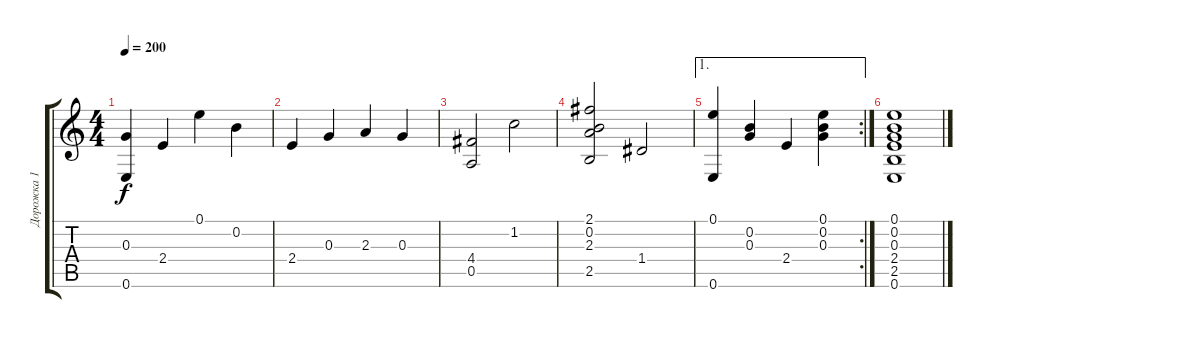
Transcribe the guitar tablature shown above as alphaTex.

\track ("Дорожка 1" "Дорожка 1") {instrument acousticguitarsteel}
\staff {score tabs}
\tuning (E4 B3 G3 D3 A2 E2) {hide}
\ts (4 4)
\tempo 200
\clef g2
\ks c
(0.3 0.6).4{dy f} 2.4.4 0.1.4 0.2.4 |
2.4.4 0.3.4 2.3.4 0.3.4 |
(4.4 0.5).2 1.2.2 |
(2.1 0.2 2.3 2.5).2 1.4.2 |
\ae 1
\rc 2
(0.1 0.6).4 (0.2 0.3).4 2.4.4 (0.1 0.2 0.3).4 |
(0.1 0.2 0.3 2.4 2.5 0.6).1
